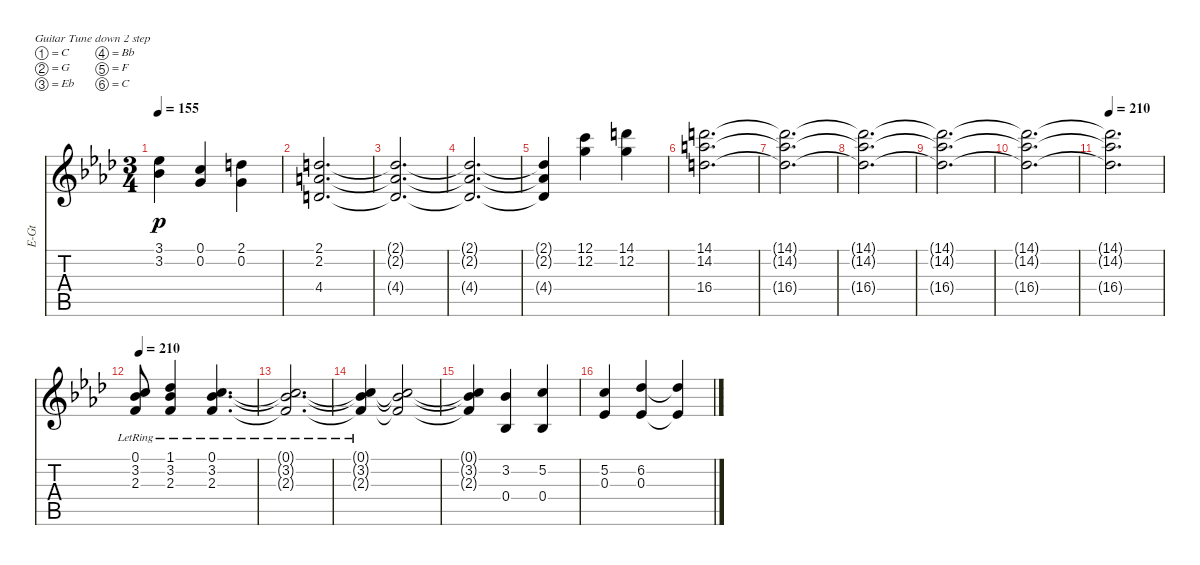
\defaultSystemsLayout 4
\bracketExtendMode nobrackets
\otherSystemsTrackNameOrientation horizontal
\track ("Electric Guitar" "E-Gt") {instrument electricguitarjazz}
\staff {score tabs}
\tuning (C4 G3 Eb3 Bb2 F2 C2)
\ts (3 4)
\tempo 155
\clef g2
\ks ab
(3.1{t acc forcenatural} 3.2{t acc forcenatural}).4{dy p} (0.2{acc forcenatural} 0.1{acc forcenatural}).4 (0.2{acc forcenatural} 2.1{acc #}).4 |
(2.1{acc #} 2.2{acc #} 4.4{acc #}).2{d} |
(2.1{t acc #} 2.2{t acc #} 4.4{t acc #}).2{d} |
(4.4{t acc #} 2.2{t acc #} 2.1{t acc #}).2{d} |
(2.1{t acc #} 2.2{t acc #} 4.4{t acc #}).4 (12.2{acc forcenatural} 12.1{acc forcenatural}).4 (14.1{acc #} 12.2{acc forcenatural}).4 |
(14.2{acc #} 14.1{acc #} 16.4{acc #}).2{d} |
(16.4{t acc #} 14.2{t acc #} 14.1{t acc #}).2{d} |
(16.4{t acc #} 14.2{t acc #} 14.1{t acc #}).2{d} |
(14.1{t acc #} 14.2{t acc #} 16.4{t acc #}).2{d} |
(16.4{t acc #} 14.2{t acc #} 14.1{t acc #}).2{d} |
\tempo 210
(14.2{t acc #} 14.1{t acc #} 16.4{t acc #}).2{d} |
\tempo 210
(2.3{lr acc forcenatural} 3.2{lr acc forcenatural} 0.1{lr acc forcenatural}).8 (2.3{lr acc forcenatural} 3.2{lr acc forcenatural} 1.1{lr acc forcenatural}).4 (2.3{lr acc forcenatural} 3.2{lr acc forcenatural} 0.1{lr acc forcenatural}).4{d} |
(2.3{lr t acc forcenatural} 3.2{lr t acc forcenatural} 0.1{lr t acc forcenatural}).2{d} |
(0.1{lr t acc forcenatural} 3.2{lr t acc forcenatural} 2.3{lr t acc forcenatural}).4 (0.1{t acc forcenatural} 3.2{t acc forcenatural} 2.3{t acc forcenatural}).2 |
(2.3{t acc forcenatural} 3.2{t acc forcenatural} 0.1{t acc forcenatural}).4 (0.4{acc forcenatural} 3.2{acc forcenatural}).4 (5.2{acc forcenatural} 0.4{acc forcenatural}).4 |
(5.2{acc forcenatural} 0.3{acc forcenatural}).4 (6.2{acc forcenatural} 0.3{acc forcenatural}).4 (6.2{t acc forcenatural} 0.3{t acc forcenatural}).4
